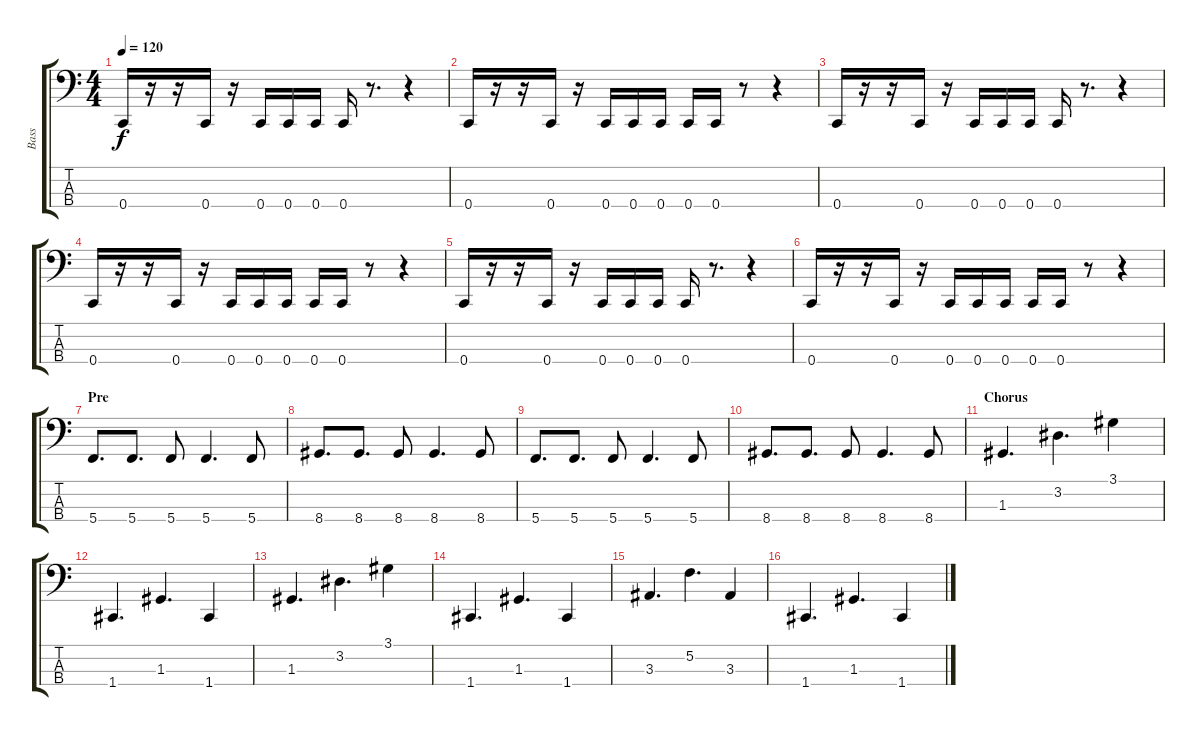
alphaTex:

\track ("Bass" "Bass") {instrument electricbasspick}
\staff {score tabs}
\tuning (F2 C2 G1 C1) {hide}
\ts (4 4)
\tempo 120
\clef f4
\ks c
0.4.16{dy f} r.16 r.16 0.4.16 r.16 0.4.16 0.4.16 0.4.16 0.4.16 r.8{d} r.4 |
0.4.16 r.16 r.16 0.4.16 r.16 0.4.16 0.4.16 0.4.16 0.4.16 0.4.16 r.8 r.4 |
0.4.16 r.16 r.16 0.4.16 r.16 0.4.16 0.4.16 0.4.16 0.4.16 r.8{d} r.4 |
0.4.16 r.16 r.16 0.4.16 r.16 0.4.16 0.4.16 0.4.16 0.4.16 0.4.16 r.8 r.4 |
0.4.16 r.16 r.16 0.4.16 r.16 0.4.16 0.4.16 0.4.16 0.4.16 r.8{d} r.4 |
0.4.16 r.16 r.16 0.4.16 r.16 0.4.16 0.4.16 0.4.16 0.4.16 0.4.16 r.8 r.4 |
\section ("" "Pre")
5.4.8{d} 5.4.8{d} 5.4.8 5.4.4{d} 5.4.8 |
8.4.8{d} 8.4.8{d} 8.4.8 8.4.4{d} 8.4.8 |
5.4.8{d} 5.4.8{d} 5.4.8 5.4.4{d} 5.4.8 |
8.4.8{d} 8.4.8{d} 8.4.8 8.4.4{d} 8.4.8 |
\section ("" "Chorus")
1.3.4{d} 3.2.4{d} 3.1.4 |
1.4.4{d} 1.3.4{d} 1.4.4 |
1.3.4{d} 3.2.4{d} 3.1.4 |
1.4.4{d} 1.3.4{d} 1.4.4 |
3.3.4{d} 5.2.4{d} 3.3.4 |
1.4.4{d} 1.3.4{d} 1.4.4
